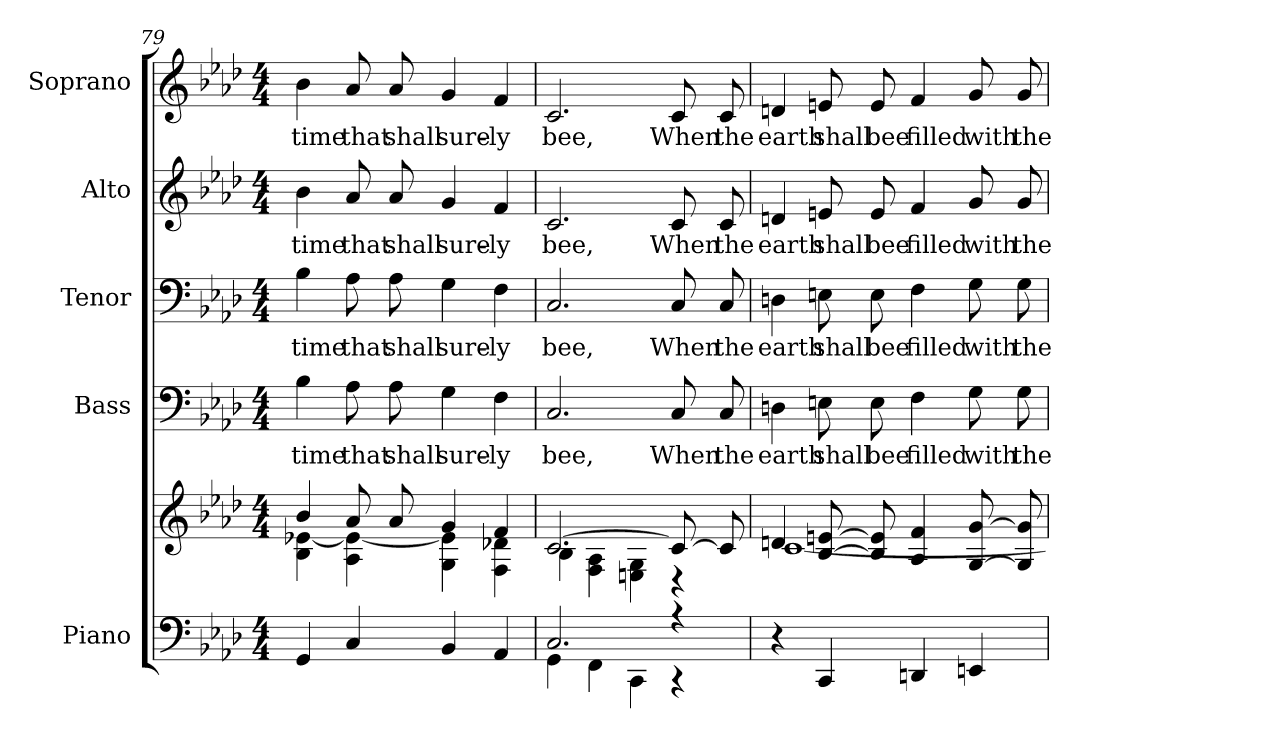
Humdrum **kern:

**kern	**kern	**kern	**text	**kern	**text	**kern	**text	**kern	**text
*part5	*part5	*part4	*part4	*part3	*part3	*part2	*part2	*part1	*part1
*staff6	*staff5	*staff4	*staff4	*staff3	*staff3	*staff2	*staff2	*staff1	*staff1
*I"Piano	*	*I"Bass	*	*I"Tenor	*	*I"Alto	*	*I"Soprano	*
*I'Pno.	*	*I'B.	*	*I'T.	*	*I'A.	*	*I'S.	*
!!LO:PB:g=z
*clefF4	*clefG2	*clefF4	*	*clefF4	*	*clefG2	*	*clefG2	*
*k[b-e-a-d-]	*k[b-e-a-d-]	*k[b-e-a-d-]	*	*k[b-e-a-d-]	*	*k[b-e-a-d-]	*	*k[b-e-a-d-]	*
*A-:	*A-:	*A-:	*	*A-:	*	*A-:	*	*A-:	*
*M4/4	*M4/4	*M4/4	*	*M4/4	*	*M4/4	*	*M4/4	*
=79	=79	=79	=79	=79	=79	=79	=79	=79	=79
*	*^	*	*	*	*	*	*	*	*
!	!	!	!	!LO:LY:b:color=#000000	!	!	!	!	!	!
!	!	!	!	!	!	!LO:LY:b:color=#000000	!	!	!	!
!	!	!	!	!	!	!	!	!LO:LY:b:color=#000000	!	!
!	!	!	!	!	!	!	!	!	!	!LO:LY:b:color=#000000
4GGi/	4b-i/	4B-i\ [<4e-Xi	4B-i\	time	4B-i\	time	4b-i\	time	4b-i\	time
!	!	!	!	!LO:LY:b:color=#000000	!	!	!	!	!	!
!	!	!	!	!	!	!LO:LY:b:color=#000000	!	!	!	!
!	!	!	!	!	!	!	!	!LO:LY:b:color=#000000	!	!
!	!	!	!	!	!	!	!	!	!	!LO:LY:b:color=#000000
4Ci/	8a-i/	4A-i\ 4e-i_<	8A-i\	that	8A-i\	that	8a-i/	that	8a-i/	that
!	!	!	!	!LO:LY:b:color=#000000	!	!	!	!	!	!
!	!	!	!	!	!	!LO:LY:b:color=#000000	!	!	!	!
!	!	!	!	!	!	!	!	!LO:LY:b:color=#000000	!	!
!	!	!	!	!	!	!	!	!	!	!LO:LY:b:color=#000000
.	8a-i/	.	8A-i\	shall	8A-i\	shall	8a-i/	shall	8a-i/	shall
!	!	!	!	!LO:LY:b:color=#000000	!	!	!	!	!	!
!	!	!	!	!	!	!LO:LY:b:color=#000000	!	!	!	!
!	!	!	!	!	!	!	!	!LO:LY:b:color=#000000	!	!
!	!	!	!	!	!	!	!	!	!	!LO:LY:b:color=#000000
4BB-i/	4gi/	4Gi\ 4e-i]	4Gi\	sure-	4Gi\	sure-	4gi/	sure-	4gi/	sure-
!	!	!	!	!LO:LY:b:color=#000000	!	!	!	!	!	!
!	!	!	!	!	!	!LO:LY:b:color=#000000	!	!	!	!
!	!	!	!	!	!	!	!	!LO:LY:b:color=#000000	!	!
!	!	!	!	!	!	!	!	!	!	!LO:LY:b:color=#000000
4AA-i/	4fi/	4Fi\ 4d-Xi	4Fi\	-ly	4Fi\	-ly	4fi/	-ly	4fi/	-ly
=80	=80	=80	=80	=80	=80	=80	=80	=80	=80	=80
*^	*	*	*	*	*	*	*	*	*	*
!	!	!	!	!	!LO:LY:b:color=#000000	!	!	!	!	!	!
!	!	!	!	!	!	!	!LO:LY:b:color=#000000	!	!	!	!
!	!	!	!	!	!	!	!	!	!LO:LY:b:color=#000000	!	!
!	!	!	!	!	!	!	!	!	!	!	!LO:LY:b:color=#000000
2.Ci/	4GGi\	[>2.ci/	4B-i\	2.Ci/	bee,	2.Ci/	bee,	2.ci/	bee,	2.ci/	bee,
.	4FFi\	.	4Fi\ 4A-i	.	.	.	.	.	.	.	.
.	4CCi\	.	4Eni\ 4Gi	.	.	.	.	.	.	.	.
!	!	!	!	!	!LO:LY:b:color=#000000	!	!	!	!	!	!
!	!	!	!	!	!	!	!LO:LY:b:color=#000000	!	!	!	!
!	!	!	!	!	!	!	!	!	!LO:LY:b:color=#000000	!	!
!	!	!	!	!	!	!	!	!	!	!	!LO:LY:b:color=#000000
4r	4r	8ci/_>	4r	8Ci/	When	8Ci/	When	8ci/	When	8ci/	When
!	!	!	!	!	!LO:LY:b:color=#000000	!	!	!	!	!	!
!	!	!	!	!	!	!	!LO:LY:b:color=#000000	!	!	!	!
!	!	!	!	!	!	!	!	!	!LO:LY:b:color=#000000	!	!
!	!	!	!	!	!	!	!	!	!	!	!LO:LY:b:color=#000000
.	.	8ci/]	.	8Ci/	the	8Ci/	the	8ci/	the	8ci/	the
*v	*v	*	*	*	*	*	*	*	*	*	*
!!LO:PB:g=z
=81	=81	=81	=81	=81	=81	=81	=81	=81	=81	=81
!	!	!	!	!LO:LY:b:color=#000000	!	!	!	!	!	!
!	!	!	!	!	!	!LO:LY:b:color=#000000	!	!	!	!
!	!	!	!	!	!	!	!	!LO:LY:b:color=#000000	!	!
!	!	!	!	!	!	!	!	!	!	!LO:LY:b:color=#000000
4r	4dni/	[<1ci	4Dni\	earth	4Dni\	earth	4dni/	earth	4dni/	earth
!	!	!	!	!LO:LY:b:color=#000000	!	!	!	!	!	!
!	!	!	!	!	!	!LO:LY:b:color=#000000	!	!	!	!
!	!	!	!	!	!	!	!	!LO:LY:b:color=#000000	!	!
!	!	!	!	!	!	!	!	!	!	!LO:LY:b:color=#000000
4CCi/	[>8B-i/ [>8eni	.	8Eni\	shall	8Eni\	shall	8eni/	shall	8eni/	shall
!	!	!	!	!LO:LY:b:color=#000000	!	!	!	!	!	!
!	!	!	!	!	!	!LO:LY:b:color=#000000	!	!	!	!
!	!	!	!	!	!	!	!	!LO:LY:b:color=#000000	!	!
!	!	!	!	!	!	!	!	!	!	!LO:LY:b:color=#000000
.	8B-i/] 8ei]	.	8Ei\	bee	8Ei\	bee	8ei/	bee	8ei/	bee
!	!	!	!	!LO:LY:b:color=#000000	!	!	!	!	!	!
!	!	!	!	!	!	!LO:LY:b:color=#000000	!	!	!	!
!	!	!	!	!	!	!	!	!LO:LY:b:color=#000000	!	!
!	!	!	!	!	!	!	!	!	!	!LO:LY:b:color=#000000
4DDni/	4A-i/ 4fi	.	4Fi\	filled	4Fi\	filled	4fi/	filled	4fi/	filled
!	!	!	!	!LO:LY:b:color=#000000	!	!	!	!	!	!
!	!	!	!	!	!	!LO:LY:b:color=#000000	!	!	!	!
!	!	!	!	!	!	!	!	!LO:LY:b:color=#000000	!	!
!	!	!	!	!	!	!	!	!	!	!LO:LY:b:color=#000000
4EEni/	[>8Gi/ [>8gi	.	8Gi\	with	8Gi\	with	8gi/	with	8gi/	with
!	!	!	!	!LO:LY:b:color=#000000	!	!	!	!	!	!
!	!	!	!	!	!	!LO:LY:b:color=#000000	!	!	!	!
!	!	!	!	!	!	!	!	!LO:LY:b:color=#000000	!	!
!	!	!	!	!	!	!	!	!	!	!LO:LY:b:color=#000000
.	8Gi/] 8gi]	.	8Gi\	the	8Gi\	the	8gi/	the	8gi/	the
*	*v	*v	*	*	*	*	*	*	*	*
=	=	=	=	=	=	=	=	=	=
*-	*-	*-	*-	*-	*-	*-	*-	*-	*-
